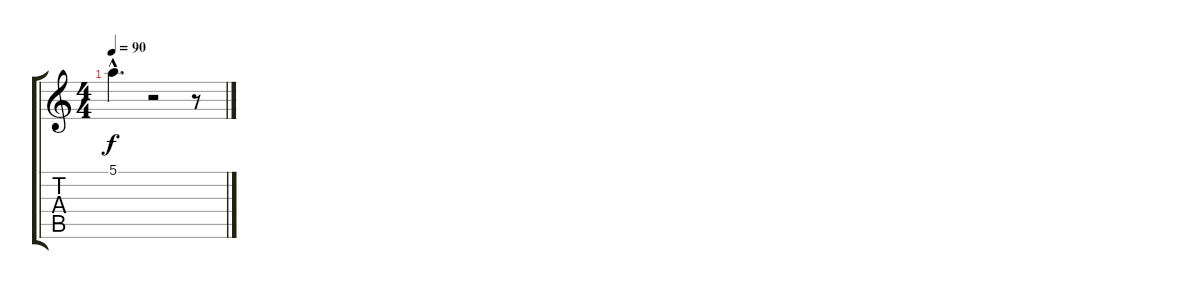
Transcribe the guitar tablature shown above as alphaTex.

\track "" {instrument overdrivenguitar}
\staff {score tabs}
\tuning (E4 B3 G3 D3 A2 E2) {hide}
\ts (4 4)
\tempo 90
\clef g2
\ks c
5.1{hac t}.4{d dy f} r.2 r.8
